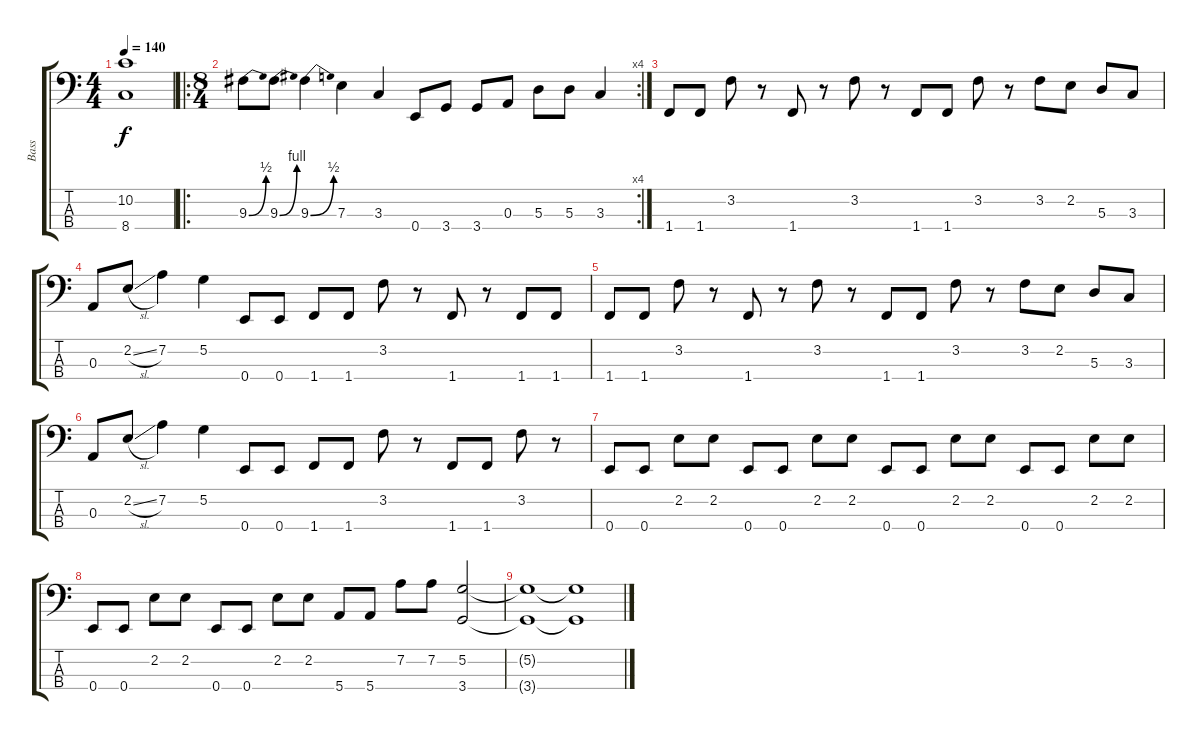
\track ("Bass" "Bass") {instrument electricbassfinger}
\staff {score tabs}
\tuning (G2 D2 A1 E1) {hide}
\ts (4 4)
\tempo 140
\clef f4
\ks c
(10.2 8.4).1{dy f} |
\ro
\rc 4
\ts (8 4)
9.3{be (bend 0 0 60 2)}.8 9.3{be (bend 0 0 60 4)}.8 9.3{be (bend 0 0 60 2)}.4 7.3.4 3.3.4 0.4.8 3.4.8 3.4.8 0.3.8 5.3.8 5.3.8 3.3.4 |
1.4.8 1.4.8 3.2.8 r.8 1.4.8 r.8 3.2.8 r.8 1.4.8 1.4.8 3.2.8 r.8 3.2.8 2.2.8 5.3.8 3.3.8 |
0.3.8 2.2{sl}.8 7.2.4 5.2.4 0.4.8 0.4.8 1.4.8 1.4.8 3.2.8 r.8 1.4.8 r.8 1.4.8 1.4.8 |
1.4.8 1.4.8 3.2.8 r.8 1.4.8 r.8 3.2.8 r.8 1.4.8 1.4.8 3.2.8 r.8 3.2.8 2.2.8 5.3.8 3.3.8 |
0.3.8 2.2{sl}.8 7.2.4 5.2.4 0.4.8 0.4.8 1.4.8 1.4.8 3.2.8 r.8 1.4.8 1.4.8 3.2.8 r.8 |
0.4.8 0.4.8 2.2.8 2.2.8 0.4.8 0.4.8 2.2.8 2.2.8 0.4.8 0.4.8 2.2.8 2.2.8 0.4.8 0.4.8 2.2.8 2.2.8 |
0.4.8 0.4.8 2.2.8 2.2.8 0.4.8 0.4.8 2.2.8 2.2.8 5.4.8 5.4.8 7.2.8 7.2.8 (5.2 3.4).2{volume 0} |
(5.2{t} 3.4{t}).1 (5.2{t} 3.4{t}).1
